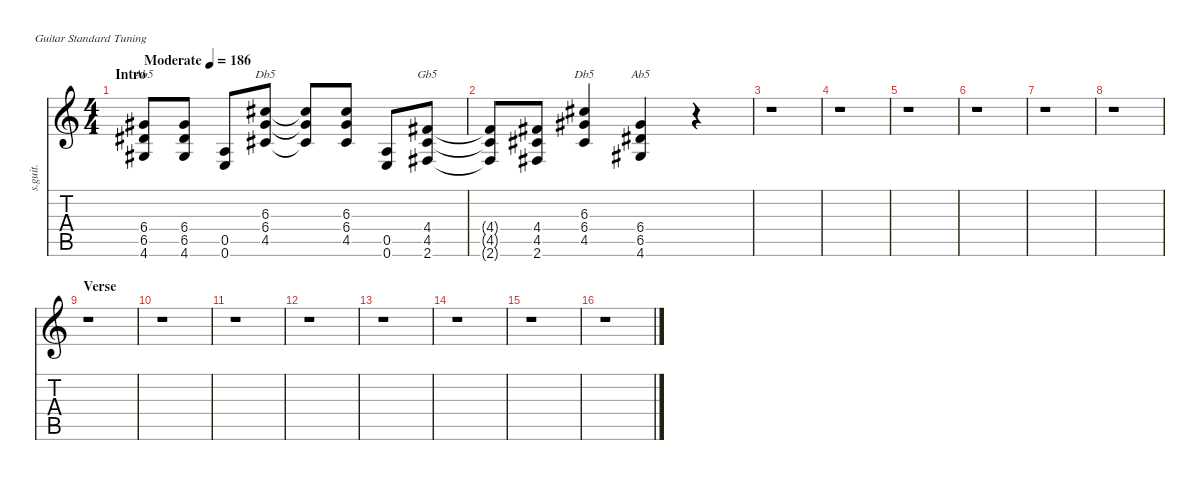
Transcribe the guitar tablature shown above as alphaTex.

\defaultSystemsLayout 4
\hideDynamics
\bracketExtendMode nobrackets
\track ("Extra" "s.guit.") {instrument overdrivenguitar}
\staff {score tabs}
\tuning (E4 B3 G3 D3 A2 E2)
\chord ("Ab5" 3 1 2 2 0 x) {showdiagram false}
\chord ("Db5" 3 1 2 2 0 x) {showdiagram false}
\chord ("Gb5" 3 1 2 2 0 x) {showdiagram false}
\ts (4 4)
\beaming (8 2 2 2 2)
\section ("" "Intro")
\tempo (186 "Moderate")
\clef g2
\ks c
(6.4{acc #} 6.5{acc #} 4.6{acc #}).8{ch "Ab5" dy mf instrument overdrivenguitar} (6.4{acc #} 6.5{acc #} 4.6{acc #}).8 (0.5 0.6).8 (6.3{acc #} 6.4{acc #} 4.5{acc #}).8{ch "Db5"} (6.3{t acc #} 6.4{t acc #} 4.5{t acc #}).8 (6.3{acc #} 6.4{acc #} 4.5{acc #}).8 (0.5 0.6).8 (4.4{acc #} 4.5{acc #} 2.6{acc #}).8{ch "Gb5"} |
(4.4{t acc #} 4.5{t acc #} 2.6{t acc #}).8 (4.4{acc #} 4.5{acc #} 2.6{acc #}).8 (6.3{acc #} 6.4{acc #} 4.5{acc #}).4{ch "Db5"} (6.4{acc #} 6.5{acc #} 4.6{acc #}).4{ch "Ab5"} r.4 |
r.1 |
r.1 |
r.1 |
r.1 |
r.1 |
r.1 |
\section ("" "Verse")
r.1 |
r.1 |
r.1 |
r.1 |
r.1 |
r.1 |
r.1 |
r.1
